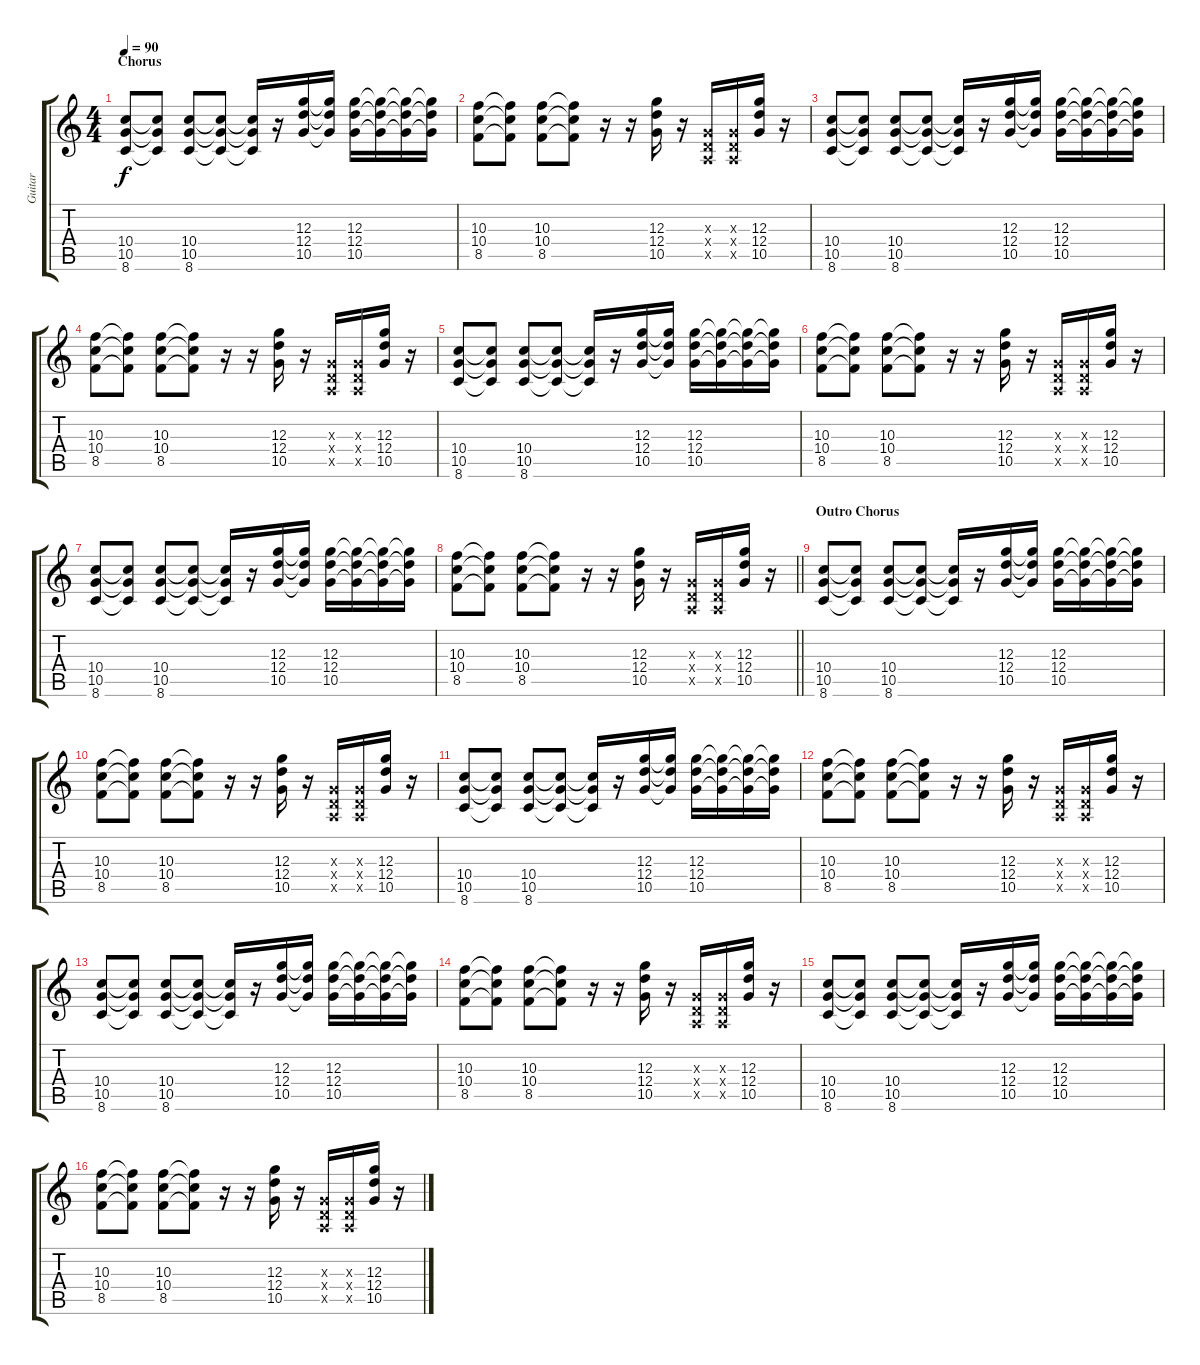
\track ("Guitar" "Guitar") {instrument overdrivenguitar}
\staff {score tabs}
\tuning (E4 B3 G3 D3 A2 E2) {hide}
\ts (4 4)
\section ("" "Chorus")
\tempo 90
\clef g2
\ks c
(10.4 10.5 8.6).8{dy f} (10.4{t} 10.5{t} 8.6{t}).8 (10.4 10.5 8.6).8 (10.4{t} 10.5{t} 8.6{t}).8 (10.4{t} 10.5{t} 8.6{t}).16 r.16 (12.3 12.4 10.5).16 (12.3{t} 12.4{t} 10.5{t}).16 (12.3 12.4 10.5).16 (12.3{t} 12.4{t} 10.5{t}).16 (12.3{t} 12.4{t} 10.5{t}).16 (12.3{t} 12.4{t} 10.5{t}).16 |
(10.3 10.4 8.5).8 (10.3{t} 10.4{t} 8.5{t}).8 (10.3 10.4 8.5).8 (10.3{t} 10.4{t} 8.5{t}).8 r.16 r.16 (12.3 12.4 10.5).16 r.16 (0.3{x} 0.4{x} 0.5{x}).16 (0.3{x} 0.4{x} 0.5{x}).16 (12.3 12.4 10.5).16 r.16 |
(10.4 10.5 8.6).8 (10.4{t} 10.5{t} 8.6{t}).8 (10.4 10.5 8.6).8 (10.4{t} 10.5{t} 8.6{t}).8 (10.4{t} 10.5{t} 8.6{t}).16 r.16 (12.3 12.4 10.5).16 (12.3{t} 12.4{t} 10.5{t}).16 (12.3 12.4 10.5).16 (12.3{t} 12.4{t} 10.5{t}).16 (12.3{t} 12.4{t} 10.5{t}).16 (12.3{t} 12.4{t} 10.5{t}).16 |
(10.3 10.4 8.5).8 (10.3{t} 10.4{t} 8.5{t}).8 (10.3 10.4 8.5).8 (10.3{t} 10.4{t} 8.5{t}).8 r.16 r.16 (12.3 12.4 10.5).16 r.16 (0.3{x} 0.4{x} 0.5{x}).16 (0.3{x} 0.4{x} 0.5{x}).16 (12.3 12.4 10.5).16 r.16 |
(10.4 10.5 8.6).8 (10.4{t} 10.5{t} 8.6{t}).8 (10.4 10.5 8.6).8 (10.4{t} 10.5{t} 8.6{t}).8 (10.4{t} 10.5{t} 8.6{t}).16 r.16 (12.3 12.4 10.5).16 (12.3{t} 12.4{t} 10.5{t}).16 (12.3 12.4 10.5).16 (12.3{t} 12.4{t} 10.5{t}).16 (12.3{t} 12.4{t} 10.5{t}).16 (12.3{t} 12.4{t} 10.5{t}).16 |
(10.3 10.4 8.5).8 (10.3{t} 10.4{t} 8.5{t}).8 (10.3 10.4 8.5).8 (10.3{t} 10.4{t} 8.5{t}).8 r.16 r.16 (12.3 12.4 10.5).16 r.16 (0.3{x} 0.4{x} 0.5{x}).16 (0.3{x} 0.4{x} 0.5{x}).16 (12.3 12.4 10.5).16 r.16 |
(10.4 10.5 8.6).8 (10.4{t} 10.5{t} 8.6{t}).8 (10.4 10.5 8.6).8 (10.4{t} 10.5{t} 8.6{t}).8 (10.4{t} 10.5{t} 8.6{t}).16 r.16 (12.3 12.4 10.5).16 (12.3{t} 12.4{t} 10.5{t}).16 (12.3 12.4 10.5).16 (12.3{t} 12.4{t} 10.5{t}).16 (12.3{t} 12.4{t} 10.5{t}).16 (12.3{t} 12.4{t} 10.5{t}).16 |
\barLineRight lightlight
(10.3 10.4 8.5).8 (10.3{t} 10.4{t} 8.5{t}).8 (10.3 10.4 8.5).8 (10.3{t} 10.4{t} 8.5{t}).8 r.16 r.16 (12.3 12.4 10.5).16 r.16 (0.3{x} 0.4{x} 0.5{x}).16 (0.3{x} 0.4{x} 0.5{x}).16 (12.3 12.4 10.5).16 r.16 |
\section ("" "Outro Chorus")
(10.4 10.5 8.6).8 (10.4{t} 10.5{t} 8.6{t}).8 (10.4 10.5 8.6).8 (10.4{t} 10.5{t} 8.6{t}).8 (10.4{t} 10.5{t} 8.6{t}).16 r.16 (12.3 12.4 10.5).16 (12.3{t} 12.4{t} 10.5{t}).16 (12.3 12.4 10.5).16 (12.3{t} 12.4{t} 10.5{t}).16 (12.3{t} 12.4{t} 10.5{t}).16 (12.3{t} 12.4{t} 10.5{t}).16 |
(10.3 10.4 8.5).8 (10.3{t} 10.4{t} 8.5{t}).8 (10.3 10.4 8.5).8 (10.3{t} 10.4{t} 8.5{t}).8 r.16 r.16 (12.3 12.4 10.5).16 r.16 (0.3{x} 0.4{x} 0.5{x}).16 (0.3{x} 0.4{x} 0.5{x}).16 (12.3 12.4 10.5).16 r.16 |
(10.4 10.5 8.6).8 (10.4{t} 10.5{t} 8.6{t}).8 (10.4 10.5 8.6).8 (10.4{t} 10.5{t} 8.6{t}).8 (10.4{t} 10.5{t} 8.6{t}).16 r.16 (12.3 12.4 10.5).16 (12.3{t} 12.4{t} 10.5{t}).16 (12.3 12.4 10.5).16 (12.3{t} 12.4{t} 10.5{t}).16 (12.3{t} 12.4{t} 10.5{t}).16 (12.3{t} 12.4{t} 10.5{t}).16 |
(10.3 10.4 8.5).8 (10.3{t} 10.4{t} 8.5{t}).8 (10.3 10.4 8.5).8 (10.3{t} 10.4{t} 8.5{t}).8 r.16 r.16 (12.3 12.4 10.5).16 r.16 (0.3{x} 0.4{x} 0.5{x}).16 (0.3{x} 0.4{x} 0.5{x}).16 (12.3 12.4 10.5).16 r.16 |
(10.4 10.5 8.6).8 (10.4{t} 10.5{t} 8.6{t}).8 (10.4 10.5 8.6).8 (10.4{t} 10.5{t} 8.6{t}).8 (10.4{t} 10.5{t} 8.6{t}).16 r.16 (12.3 12.4 10.5).16 (12.3{t} 12.4{t} 10.5{t}).16 (12.3 12.4 10.5).16 (12.3{t} 12.4{t} 10.5{t}).16 (12.3{t} 12.4{t} 10.5{t}).16 (12.3{t} 12.4{t} 10.5{t}).16 |
(10.3 10.4 8.5).8 (10.3{t} 10.4{t} 8.5{t}).8 (10.3 10.4 8.5).8 (10.3{t} 10.4{t} 8.5{t}).8 r.16 r.16 (12.3 12.4 10.5).16 r.16 (0.3{x} 0.4{x} 0.5{x}).16 (0.3{x} 0.4{x} 0.5{x}).16 (12.3 12.4 10.5).16 r.16 |
(10.4 10.5 8.6).8 (10.4{t} 10.5{t} 8.6{t}).8 (10.4 10.5 8.6).8 (10.4{t} 10.5{t} 8.6{t}).8 (10.4{t} 10.5{t} 8.6{t}).16 r.16 (12.3 12.4 10.5).16 (12.3{t} 12.4{t} 10.5{t}).16 (12.3 12.4 10.5).16 (12.3{t} 12.4{t} 10.5{t}).16 (12.3{t} 12.4{t} 10.5{t}).16 (12.3{t} 12.4{t} 10.5{t}).16 |
(10.3 10.4 8.5).8 (10.3{t} 10.4{t} 8.5{t}).8 (10.3 10.4 8.5).8 (10.3{t} 10.4{t} 8.5{t}).8 r.16 r.16 (12.3 12.4 10.5).16 r.16 (0.3{x} 0.4{x} 0.5{x}).16 (0.3{x} 0.4{x} 0.5{x}).16 (12.3 12.4 10.5).16 r.16
